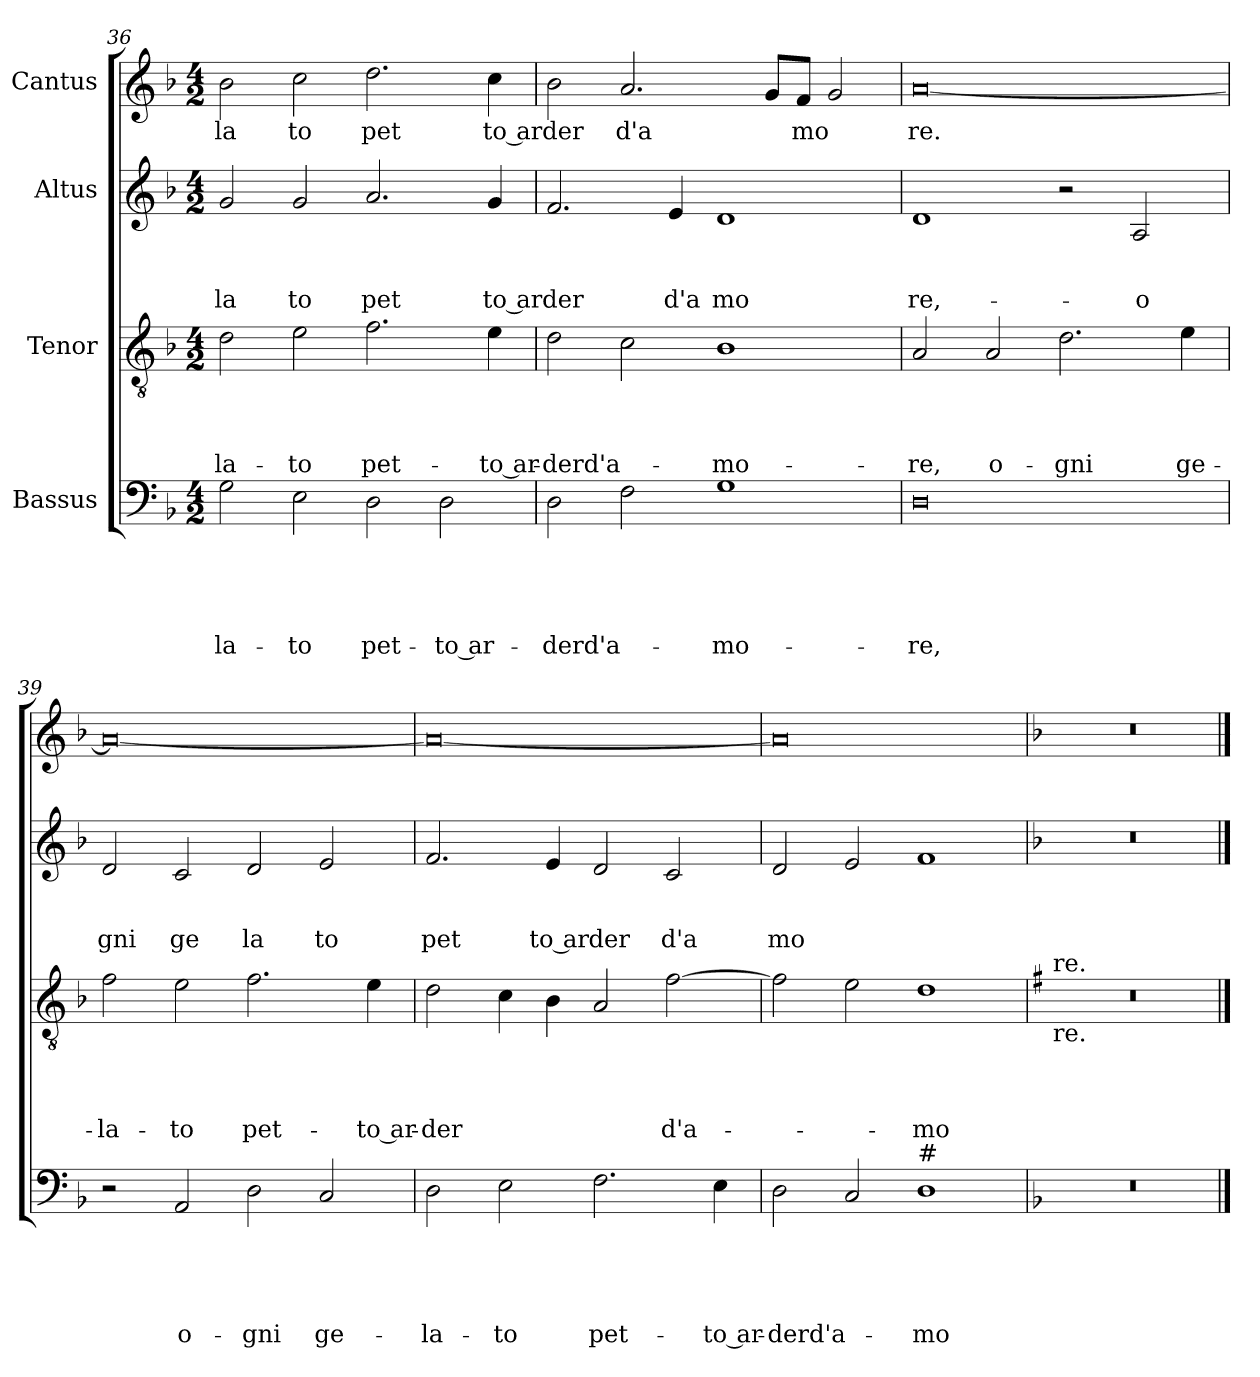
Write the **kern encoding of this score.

**kern	**text	**text	**text	**text	**text	**kern	**text	**text	**text	**text	**kern	**text	**text	**text	**kern	**text
*part4	*part4	*part4	*part4	*part4	*part4	*part3	*part3	*part3	*part3	*part3	*part2	*part2	*part2	*part2	*part1	*part1
*staff4	*staff4	*staff4	*staff4	*staff4	*staff4	*staff3	*staff3	*staff3	*staff3	*staff3	*staff2	*staff2	*staff2	*staff2	*staff1	*staff1
*I"Bassus	*	*	*	*	*	*I"Tenor	*	*	*	*	*I"Altus	*	*	*	*I"Cantus	*
!!LO:PB:g=z
*clefF4	*	*	*	*	*	*clefGv2	*	*	*	*	*clefG2	*	*	*	*clefG2	*
*k[b-]	*	*	*	*	*	*k[b-]	*	*	*	*	*k[b-]	*	*	*	*k[b-]	*
*F:	*	*	*	*	*	*F:	*	*	*	*	*F:	*	*	*	*F:	*
*M4/2	*	*	*	*	*	*M4/2	*	*	*	*	*M4/2	*	*	*	*M4/2	*
=36	=36	=36	=36	=36	=36	=36	=36	=36	=36	=36	=36	=36	=36	=36	=36	=36
!	!	!	!	!	!LO:LY:b	!	!	!	!	!LO:LY:b	!	!	!	!LO:LY:b	!	!LO:LY:b
2G\	.	.	.	.	-la-	2d\	.	.	.	-la-	2g/	.	.	-la	2b-\	-la
!	!	!	!	!	!LO:LY:b	!	!	!	!	!LO:LY:b	!	!	!	!LO:LY:b	!	!LO:LY:b
2E\	.	.	.	.	-to	2e\	.	.	.	-to	2g/	.	.	to	2cc\	to
!	!	!	!	!	!LO:LY:b	!	!	!	!	!LO:LY:b	!	!	!	!LO:LY:b	!	!LO:LY:b
2D\	.	.	.	.	pet-	2.f\	.	.	.	pet-	2.a/	.	.	pet	2.dd\	pet
!	!	!	!	!	!LO:LY:b:rj	!	!	!	!	!	!	!	!	!	!	!
2D\	.	.	.	.	-to ar-	.	.	.	.	.	.	.	.	.	.	.
!	!	!	!	!	!	!	!	!	!	!LO:LY:b:rj	!	!	!	!LO:LY:b:rj	!	!LO:LY:b:rj
.	.	.	.	.	.	4e\	.	.	.	-to ar-	4g/	.	.	to ar	4cc\	to ar
=37	=37	=37	=37	=37	=37	=37	=37	=37	=37	=37	=37	=37	=37	=37	=37	=37
!	!	!	!	!	!LO:LY:b	!	!	!	!	!LO:LY:b	!	!	!	!LO:LY:b	!	!LO:LY:b
2D\	.	.	.	.	-derd'a-	2d\	.	.	.	-derd'a-	2.f/	.	.	der	2b-\	der
!	!	!	!	!	!	!	!	!	!	!	!	!	!	!	!	!LO:LY:b
2F\	.	.	.	.	.	2c\	.	.	.	.	.	.	.	.	2.a/	d'a
!	!	!	!	!	!	!	!	!	!	!	!	!	!	!LO:LY:b	!	!
.	.	.	.	.	.	.	.	.	.	.	4e/	.	.	d'a	.	.
!	!	!	!	!	!LO:LY:b	!	!	!	!	!LO:LY:b	!	!	!	!LO:LY:b	!	!
1G	.	.	.	.	-mo-	1B-	.	.	.	-mo-	1d	.	.	mo	.	.
.	.	.	.	.	.	.	.	.	.	.	.	.	.	.	8g/L	.
!	!	!	!	!	!	!	!	!	!	!	!	!	!	!	!	!LO:LY:b
.	.	.	.	.	.	.	.	.	.	.	.	.	.	.	8f/J	mo
.	.	.	.	.	.	.	.	.	.	.	.	.	.	.	2g/	.
=38	=38	=38	=38	=38	=38	=38	=38	=38	=38	=38	=38	=38	=38	=38	=38	=38
!	!	!	!	!	!LO:LY:b	!	!	!	!	!LO:LY:b	!	!	!	!LO:LY:b	!	!LO:LY:b
0D	.	.	.	.	-re,	2A/	.	.	.	-re,	1d	.	.	re,-	[<0a	re.
!	!	!	!	!	!	!	!	!	!	!LO:LY:b	!	!	!	!	!	!
.	.	.	.	.	.	2A/	.	.	.	o-	.	.	.	.	.	.
!	!	!	!	!	!	!	!	!	!	!LO:LY:b	!	!	!	!	!	!
.	.	.	.	.	.	2.d\	.	.	.	-gni	2r	.	.	.	.	.
!	!	!	!	!	!	!	!	!	!	!	!	!	!	!LO:LY:b	!	!
.	.	.	.	.	.	.	.	.	.	.	2A/	.	.	-o	.	.
!	!	!	!	!	!	!	!	!	!	!LO:LY:b	!	!	!	!	!	!
.	.	.	.	.	.	4e\	.	.	.	ge-	.	.	.	.	.	.
=39	=39	=39	=39	=39	=39	=39	=39	=39	=39	=39	=39	=39	=39	=39	=39	=39
!	!	!	!	!	!	!	!	!	!	!LO:LY:b	!	!	!	!LO:LY:b	!	!
2r	.	.	.	.	.	2f\	.	.	.	-la-	2d/	.	.	gni	0a_	.
!	!	!	!	!	!LO:LY:b	!	!	!	!	!LO:LY:b	!	!	!	!LO:LY:b	!	!
2AA/	.	.	.	.	o-	2e\	.	.	.	-to	2c/	.	.	ge	.	.
!	!	!	!	!	!LO:LY:b	!	!	!	!	!LO:LY:b	!	!	!	!LO:LY:b	!	!
2D\	.	.	.	.	-gni	2.f\	.	.	.	pet-	2d/	.	.	la	.	.
!	!	!	!	!	!LO:LY:b	!	!	!	!	!	!	!	!	!LO:LY:b	!	!
2C/	.	.	.	.	ge-	.	.	.	.	.	2e/	.	.	to	.	.
!	!	!	!	!	!	!	!	!	!	!LO:LY:b:rj	!	!	!	!	!	!
.	.	.	.	.	.	4e\	.	.	.	-to ar-	.	.	.	.	.	.
=40	=40	=40	=40	=40	=40	=40	=40	=40	=40	=40	=40	=40	=40	=40	=40	=40
!	!	!	!	!	!LO:LY:b	!	!	!	!	!LO:LY:b	!	!	!	!LO:LY:b	!	!
2D\	.	.	.	.	-la-	2d\	.	.	.	-der	2.f/	.	.	pet	0a_	.
!	!	!	!	!	!LO:LY:b	!	!	!	!	!	!	!	!	!	!	!
2E\	.	.	.	.	-to	4c\	.	.	.	.	.	.	.	.	.	.
!	!	!	!	!	!	!	!	!	!	!	!	!	!	!LO:LY:b:rj	!	!
.	.	.	.	.	.	4B-\	.	.	.	.	4e/	.	.	to ar	.	.
!	!	!	!	!	!LO:LY:b	!	!	!	!	!	!	!	!	!LO:LY:b	!	!
2.F\	.	.	.	.	pet-	2A/	.	.	.	.	2d/	.	.	der	.	.
!	!	!	!	!	!	!	!	!	!	!LO:LY:b	!	!	!	!LO:LY:b	!	!
.	.	.	.	.	.	[>2f\	.	.	.	d'a-	2c/	.	.	d'a	.	.
!	!	!	!	!	!LO:LY:b:rj	!	!	!	!	!	!	!	!	!	!	!
4E\	.	.	.	.	-to ar-	.	.	.	.	.	.	.	.	.	.	.
=41	=41	=41	=41	=41	=41	=41	=41	=41	=41	=41	=41	=41	=41	=41	=41	=41
!	!	!	!	!	!LO:LY:b	!	!	!	!	!	!	!	!	!LO:LY:b	!	!
2D\	.	.	.	.	-derd'a-	2f\]	.	.	.	.	2d/	.	.	mo	0a]	.
2C/	.	.	.	.	.	2e\	.	.	.	.	2e/	.	.	.	.	.
!LO:TX:a:t=#	!	!	!	!	!	!	!	!	!	!	!	!	!	!	!	!
!	!	!	!	!	!LO:LY:b	!	!	!	!	!LO:LY:b	!	!	!	!	!	!
1D	.	.	.	.	-mo-	1d	.	.	.	-mo-	1f	.	.	.	.	.
=42	=42	=42	=42	=42	=42	=42	=42	=42	=42	=42	=42	=42	=42	=42	=42	=42
*	*	*	*	*	*	*k[f#]	*	*	*	*	*	*	*	*	*	*
*	*	*	*	*	*	*G:	*	*	*	*	*	*	*	*	*	*
!	!	!	!	!	!	!LO:TX:b:t=re.	!	!	!	!	!	!	!	!	!	!
!	!	!	!	!	!	!LO:TX:a:t=re.	!	!	!	!	!	!	!	!	!	!
0r	.	.	.	.	.	0r	.	.	.	.	0r	.	.	.	0r	.
==	==	==	==	==	==	==	==	==	==	==	==	==	==	==	==	==
*-	*-	*-	*-	*-	*-	*-	*-	*-	*-	*-	*-	*-	*-	*-	*-	*-
